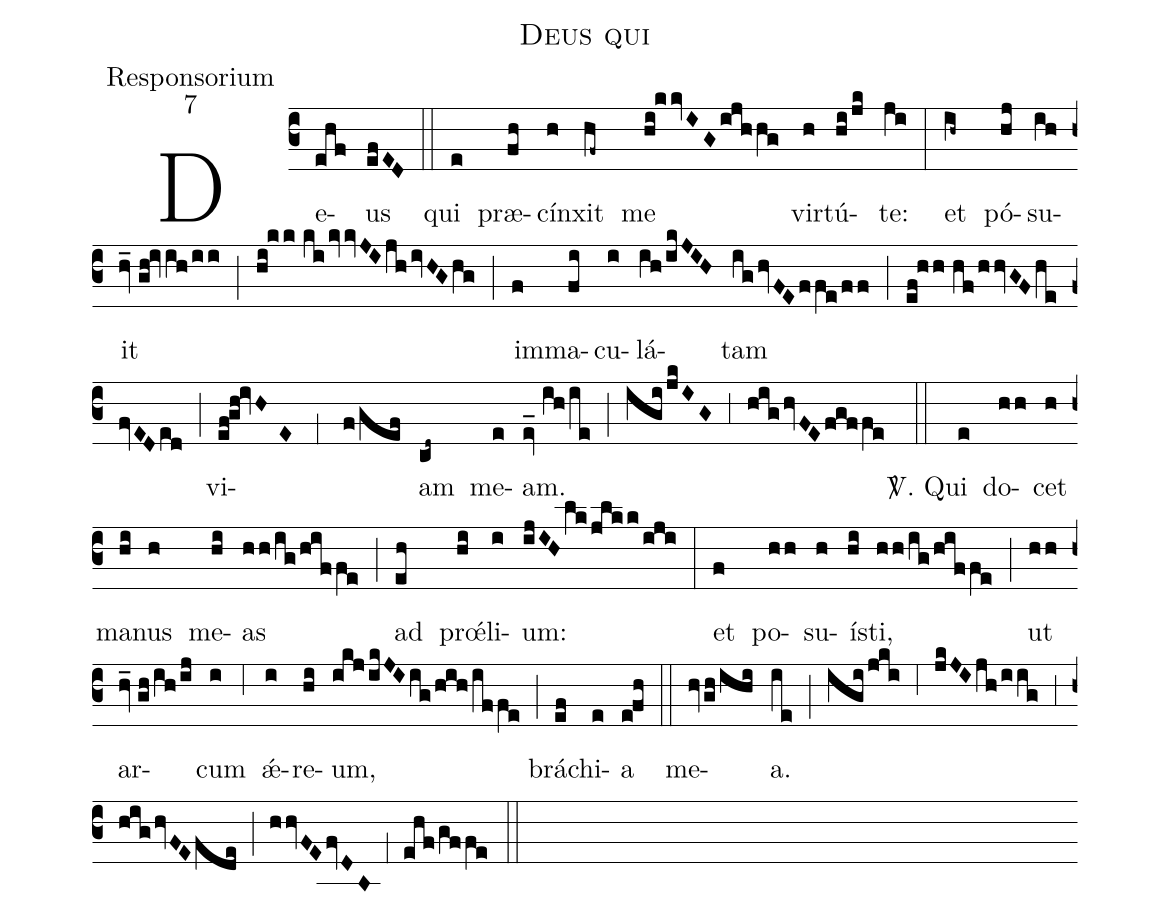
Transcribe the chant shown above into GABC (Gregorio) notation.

name:Deus qui;
office-part:Responsorium;
mode:7;
%%
(c3) De(ehf)us(efED) (::)
qui(e) præ(fh)cín(h)xit(hf~) me(hi!kkvIG/ijhhg) vir(h)tú(hi/jk)te:(ji) (:)
et(ih~) pó(hj)su(ih)it(hv_//gh!ivih/ii) (;) (hi!kk//ki/kvvJI/jh/ivHG/hg) (;) im(f)ma(fi)cu(i)lá(ih/ikJIH)tam(ig/hvFE/ffe/ff) (;) (ef!hh//hf/hhvGF/he/fvED/ed) (;) vi(ef!gh!ivHE,1f/gef)am(cd~) me(e)am.(ev_//ih/ie) (;) (igi/jkIG) (,3) (hig/hvFE/fgffe) (::)

<sp>V/</sp>. Qui(e) do(hh)cet(h) ma(hi)nus(h) me(hi)as(hh/ig/hiffe) (;) ad(eh) pr<sp>'oe</sp>(hi)li(i)um:(ijIH/lk/jlkk/iji) (:)
et(f) po(hh)su(h)í(hi)sti,(hh/ig/hiffe) (;) ut(hh) ar(hv_//gh/ih/ij)cum(i) (,6) {<sp>'ae</sp>}(i)re(hi)um,(ikj/ikJI/ig/hih/iffe) (;) brá(ef)chi(e)a(e!fh) (::)
me(hv/gh/ihi)a.(ie) (;) (igi/jki) (,6) (jkJI/jh/iig) (,3) (hig/hvFE/fde) (;) (hhvFE/fvDB) (,1) (ehf/gffe) (::)
